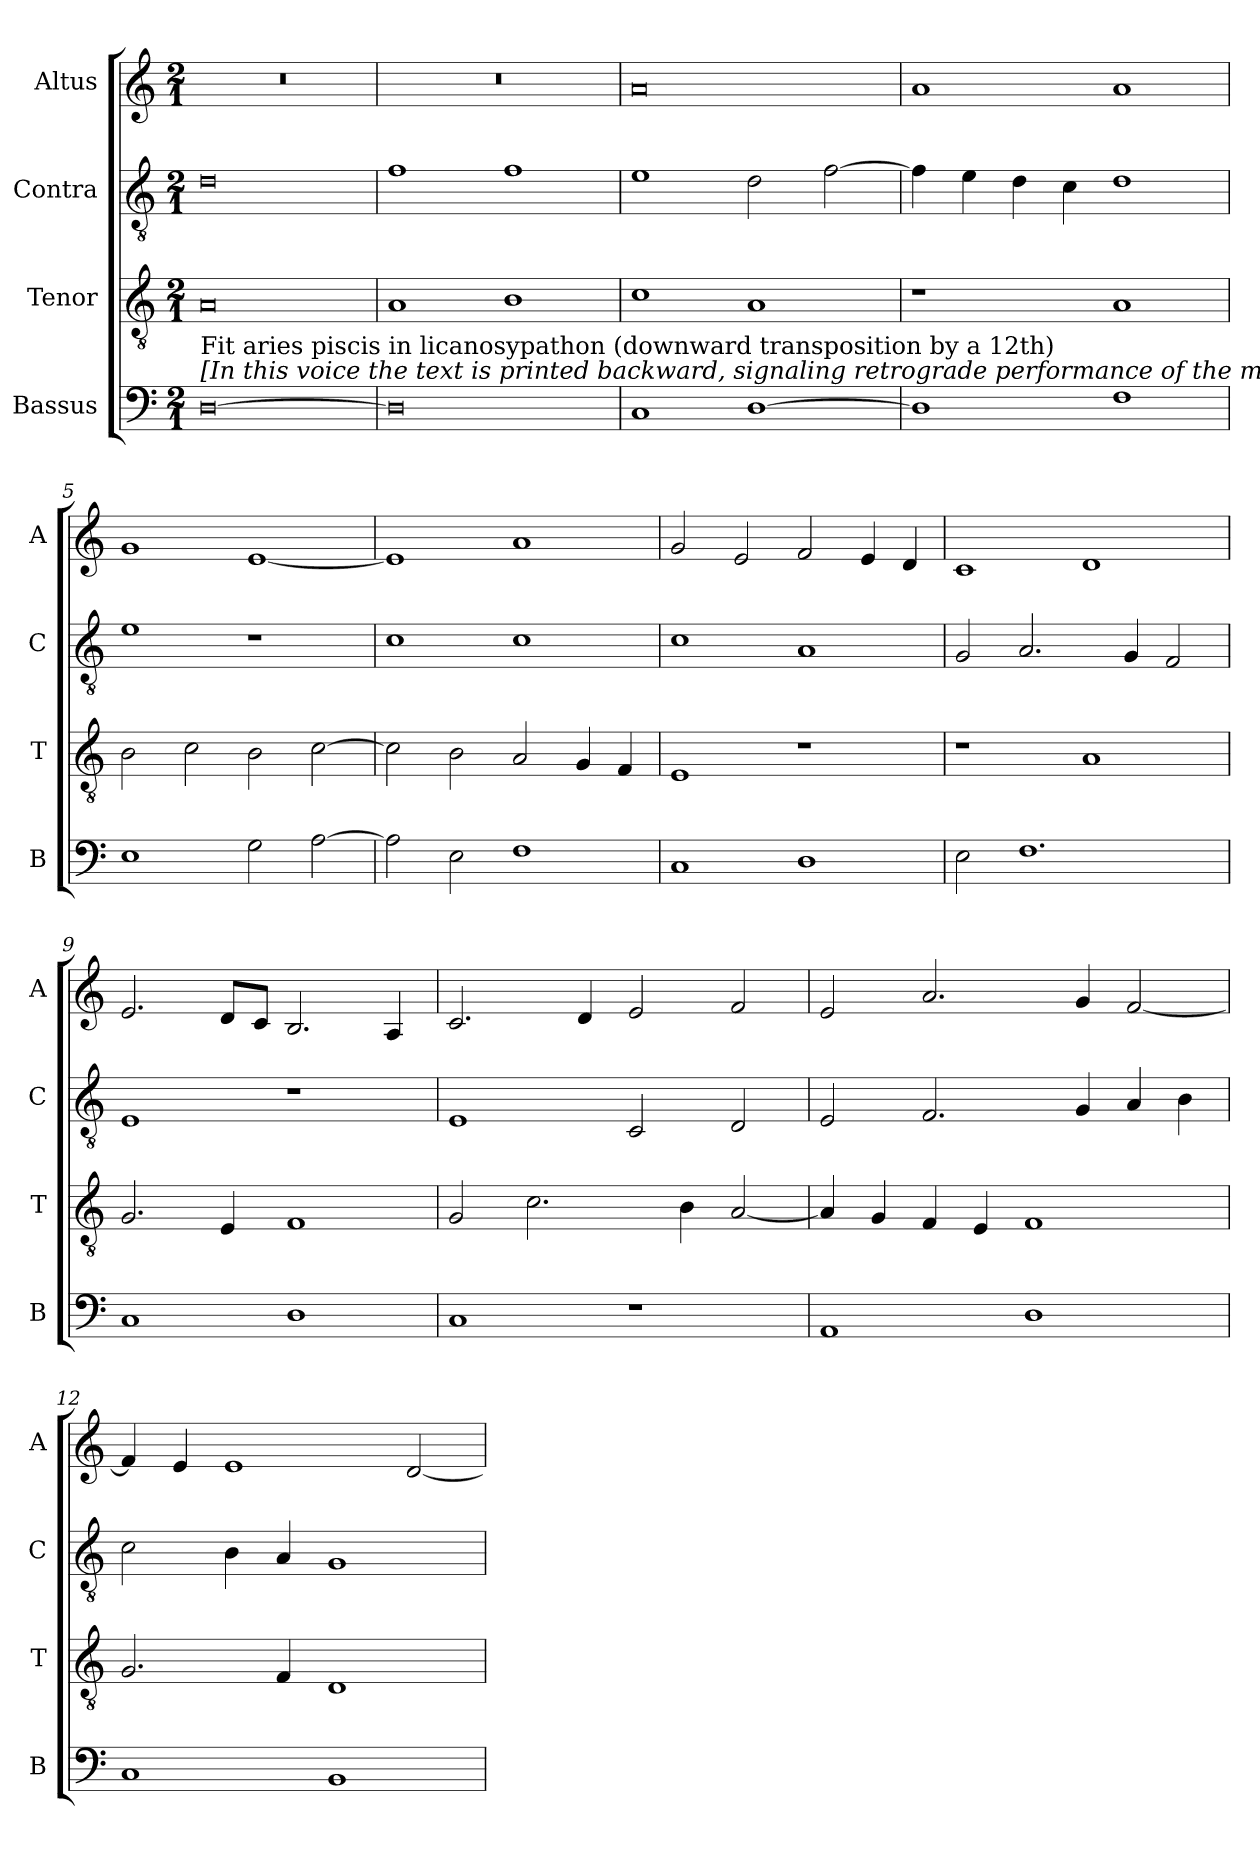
**kern	**kern	**kern	**kern
*part4	*part3	*part2	*part1
*staff4	*staff3	*staff2	*staff1
*I"Bassus	*I"Tenor	*I"Contra	*I"Altus
*I'B	*I'T	*I'C	*I'A
*clefF4	*clefGv2	*clefGv2	*clefG2
*k[]	*k[]	*k[]	*k[]
*M2/1	*M2/1	*M2/1	*M2/1
=1	=1	=1	=1
!LO:TX:a:t=[In this voice the text is printed backward, signaling retrograde performance of the music.]	!	!	!
!LO:TX:a:t=Fit aries piscis in licanosypathon (downward transposition by a 12th)	!	!	!
[0D	0A	0d	0r
=2	=2	=2	=2
0D]	1A	1f	0r
.	1B	1f	.
=3	=3	=3	=3
1C	1c	1e	0a
[1D	1A	2d	.
.	.	[2f	.
=4	=4	=4	=4
1D]	1r	4f]	1a
.	.	4e	.
.	.	4d	.
.	.	4c	.
1F	1A	1d	1a
=5	=5	=5	=5
1E	2B	1e	1g
.	2c	.	.
2G	2B	1r	[1e
[2A	[2c	.	.
=6	=6	=6	=6
2A]	2c]	1c	1e]
2E	2B	.	.
1F	2A	1c	1a
.	4G	.	.
.	4F	.	.
=7	=7	=7	=7
1C	1E	1c	2g
.	.	.	2e
1D	1r	1A	2f
.	.	.	4e
.	.	.	4d
=8	=8	=8	=8
2E	1r	2G	1c
1.F	.	2.A	.
.	1A	.	1d
.	.	4G	.
.	.	2F	.
=9	=9	=9	=9
1C	2.G	1E	2.e
.	4E	.	8dL
.	.	.	8cJ
1D	1F	1r	2.B
.	.	.	4A
=10	=10	=10	=10
1C	2G	1E	2.c
.	2.c	.	.
.	.	.	4d
1r	.	2C	2e
.	4B	.	.
.	[2A	2D	2f
=11	=11	=11	=11
1AA	4A]	2E	2e
.	4G	.	.
.	4F	2.F	2.a
.	4E	.	.
1D	1F	.	.
.	.	4G	4g
.	.	4A	[2f
.	.	4B	.
=12	=12	=12	=12
1C	2.G	2c	4f]
.	.	.	4e
.	.	4B	1e
.	4F	4A	.
1BB	1D	1G	.
.	.	.	[2d
=	=	=	=
*-	*-	*-	*-
